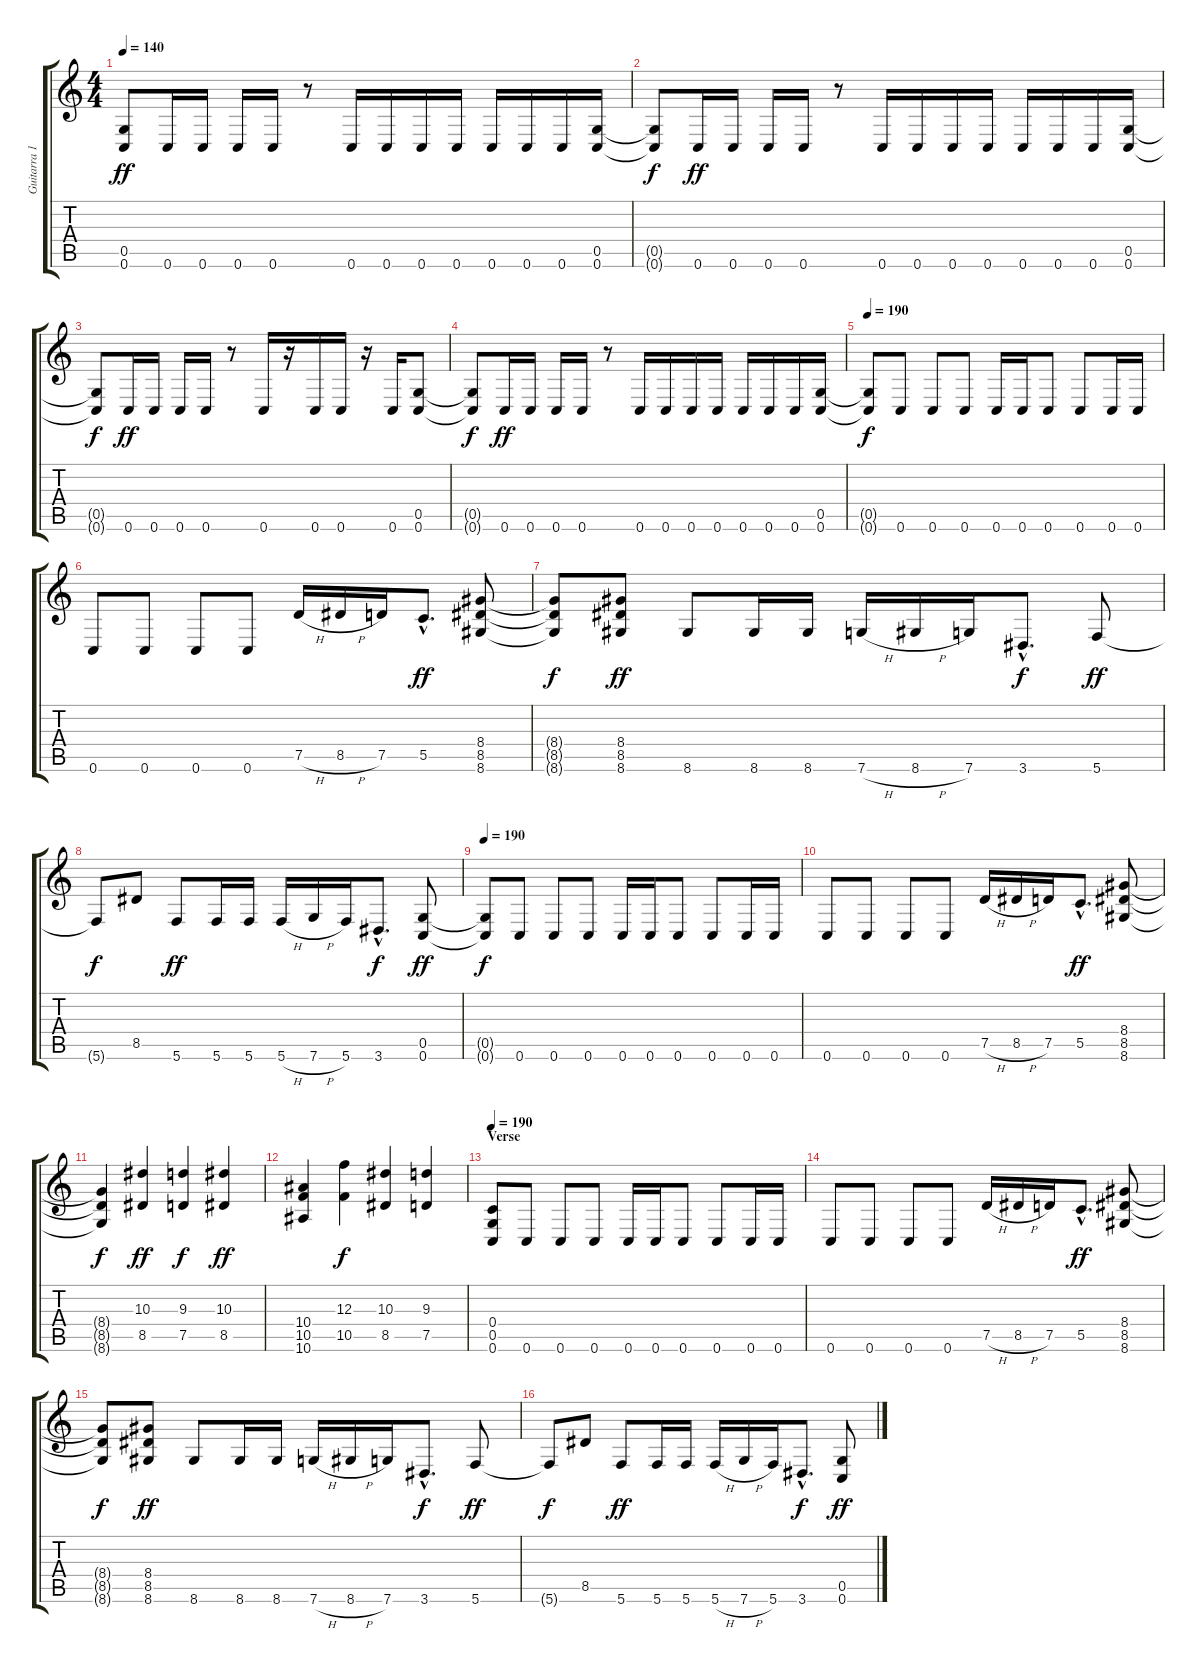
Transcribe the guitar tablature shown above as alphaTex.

\track ("Guitarra 1" "Guitarra 1") {instrument distortionguitar}
\staff {score tabs}
\tuning (D4 A3 F3 C3 G2 C2) {hide}
\ts (4 4)
\tempo 140
\clef g2
\ks c
(0.5 0.6).8{dy ff} 0.6.16 0.6.16 0.6.16 0.6.16 r.8 0.6.16 0.6.16 0.6.16 0.6.16 0.6.16 0.6.16 0.6.16 (0.5 0.6).16 |
(0.5{t} 0.6{t}).8{dy f} 0.6.16{dy ff} 0.6.16 0.6.16 0.6.16 r.8 0.6.16 0.6.16 0.6.16 0.6.16 0.6.16 0.6.16 0.6.16 (0.5 0.6).16 |
(0.5{t} 0.6{t}).8{dy f} 0.6.16{dy ff} 0.6.16 0.6.16 0.6.16 r.8 0.6.16 r.16 0.6.16 0.6.16 r.16 0.6.16 (0.5 0.6).8 |
(0.5{t} 0.6{t}).8{dy f} 0.6.16{dy ff} 0.6.16 0.6.16 0.6.16 r.8 0.6.16 0.6.16 0.6.16 0.6.16 0.6.16 0.6.16 0.6.16 (0.5 0.6).16 |
\tempo 190
(0.5{t} 0.6{t}).8{dy f} 0.6.8 0.6.8 0.6.8 0.6.16 0.6.16 0.6.8 0.6.8 0.6.16 0.6.16 |
0.6.8 0.6.8 0.6.8 0.6.8 7.5{h}.16 8.5{h}.16 7.5.16 5.5{hac}.8{d dy ff} (8.4 8.5 8.6).8 |
(8.4{t} 8.5{t} 8.6{t}).8{dy f} (8.4 8.5 8.6).8{dy ff} 8.6.8 8.6.16 8.6.16 7.6{h}.16 8.6{h}.16 7.6.16 3.6{hac}.8{d dy f} 5.6.8{dy ff} |
5.6{t}.8{dy f} 8.5.8 5.6.8{dy ff} 5.6.16 5.6.16 5.6{h}.16 7.6{h}.16 5.6.16 3.6{hac}.8{d dy f} (0.5 0.6).8{dy ff} |
\tempo 190
(0.5{t} 0.6{t}).8{dy f} 0.6.8 0.6.8 0.6.8 0.6.16 0.6.16 0.6.8 0.6.8 0.6.16 0.6.16 |
0.6.8 0.6.8 0.6.8 0.6.8 7.5{h}.16 8.5{h}.16 7.5.16 5.5{hac}.8{d dy ff} (8.4 8.5 8.6).8 |
(8.4{t} 8.5{t} 8.6{t}).4{dy f} (10.3 8.5).4{dy ff} (9.3 7.5).4{dy f} (10.3 8.5).4{dy ff} |
(10.4 10.5 10.6).4 (12.3 10.5).4{dy f} (10.3 8.5).4 (9.3 7.5).4 |
\section ("" "Verse")
\tempo 190
(0.4 0.5 0.6).8 0.6.8 0.6.8 0.6.8 0.6.16 0.6.16 0.6.8 0.6.8 0.6.16 0.6.16 |
0.6.8 0.6.8 0.6.8 0.6.8 7.5{h}.16 8.5{h}.16 7.5.16 5.5{hac}.8{d dy ff} (8.4 8.5 8.6).8 |
(8.4{t} 8.5{t} 8.6{t}).8{dy f} (8.4 8.5 8.6).8{dy ff} 8.6.8 8.6.16 8.6.16 7.6{h}.16 8.6{h}.16 7.6.16 3.6{hac}.8{d dy f} 5.6.8{dy ff} |
5.6{t}.8{dy f} 8.5.8 5.6.8{dy ff} 5.6.16 5.6.16 5.6{h}.16 7.6{h}.16 5.6.16 3.6{hac}.8{d dy f} (0.5 0.6).8{dy ff}
